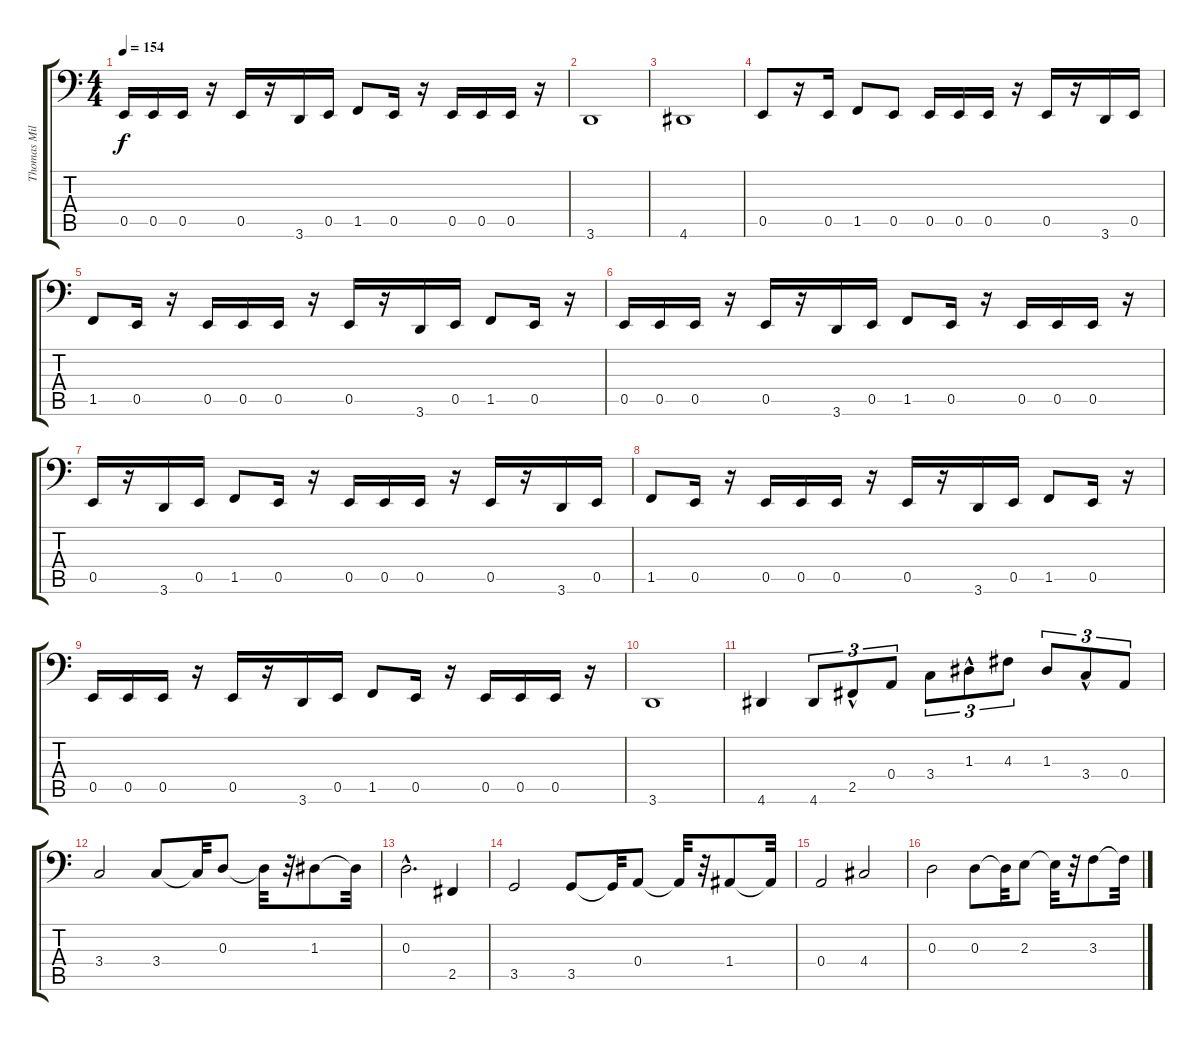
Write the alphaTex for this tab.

\track ("Thomas Miller" "Thomas Mil") {instrument electricbassfinger}
\staff {score tabs}
\tuning (C3 G2 D2 A1 E1 B0) {hide}
\ts (4 4)
\tempo 154
\clef f4
\ks c
0.5.16{dy f} 0.5.16 0.5.16 r.16 0.5.16 r.16 3.6.16 0.5.16 1.5.8 0.5.16 r.16 0.5.16 0.5.16 0.5.16 r.16 |
3.6.1 |
4.6.1 |
0.5.8 r.16 0.5.16 1.5.8 0.5.8 0.5.16 0.5.16 0.5.16 r.16 0.5.16 r.16 3.6.16 0.5.16 |
1.5.8 0.5.16 r.16 0.5.16 0.5.16 0.5.16 r.16 0.5.16 r.16 3.6.16 0.5.16 1.5.8 0.5.16 r.16 |
0.5.16 0.5.16 0.5.16 r.16 0.5.16 r.16 3.6.16 0.5.16 1.5.8 0.5.16 r.16 0.5.16 0.5.16 0.5.16 r.16 |
0.5.16 r.16 3.6.16 0.5.16 1.5.8 0.5.16 r.16 0.5.16 0.5.16 0.5.16 r.16 0.5.16 r.16 3.6.16 0.5.16 |
1.5.8 0.5.16 r.16 0.5.16 0.5.16 0.5.16 r.16 0.5.16 r.16 3.6.16 0.5.16 1.5.8 0.5.16 r.16 |
0.5.16 0.5.16 0.5.16 r.16 0.5.16 r.16 3.6.16 0.5.16 1.5.8 0.5.16 r.16 0.5.16 0.5.16 0.5.16 r.16 |
3.6.1 |
4.6.4 4.6.8{tu (3 2)} 2.5{hac}.8{tu (3 2)} 0.4.8{tu (3 2)} 3.4.8{tu (3 2)} 1.3{hac}.8{tu (3 2)} 4.3.8{tu (3 2)} 1.3.8{tu (3 2)} 3.4{hac}.8{tu (3 2)} 0.4.8{tu (3 2)} |
3.4.2 3.4.8 3.4{t}.32 0.3.8 0.3{t}.32 r.32 1.3.8 1.3{t}.32 |
0.3{hac}.2{d} 2.5.4 |
3.5.2 3.5.8 3.5{t}.32 0.4.8 0.4{t}.32 r.32 1.4.8 1.4{t}.32 |
0.4.2 4.4.2 |
0.3.2 0.3.8 0.3{t}.32 2.3.8 2.3{t}.32 r.32 3.3.8 3.3{t}.32
